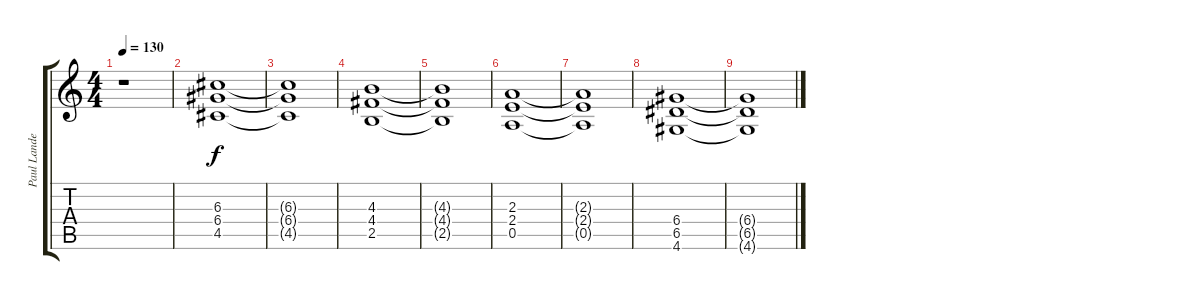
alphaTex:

\track ("Paul Landers" "Paul Lande") {instrument overdrivenguitar}
\staff {score tabs}
\tuning (E4 B3 G3 D3 A2 E2) {hide}
\ts (4 4)
\tempo 130
\clef g2
\ks c
r.1{dy f} |
(6.3 6.4 4.5).1 |
(6.3{t} 6.4{t} 4.5{t}).1 |
(4.3 4.4 2.5).1 |
(4.3{t} 4.4{t} 2.5{t}).1 |
(2.3 2.4 0.5).1 |
(2.3{t} 2.4{t} 0.5{t}).1 |
(6.4 6.5 4.6).1 |
(6.4{t} 6.5{t} 4.6{t}).1
